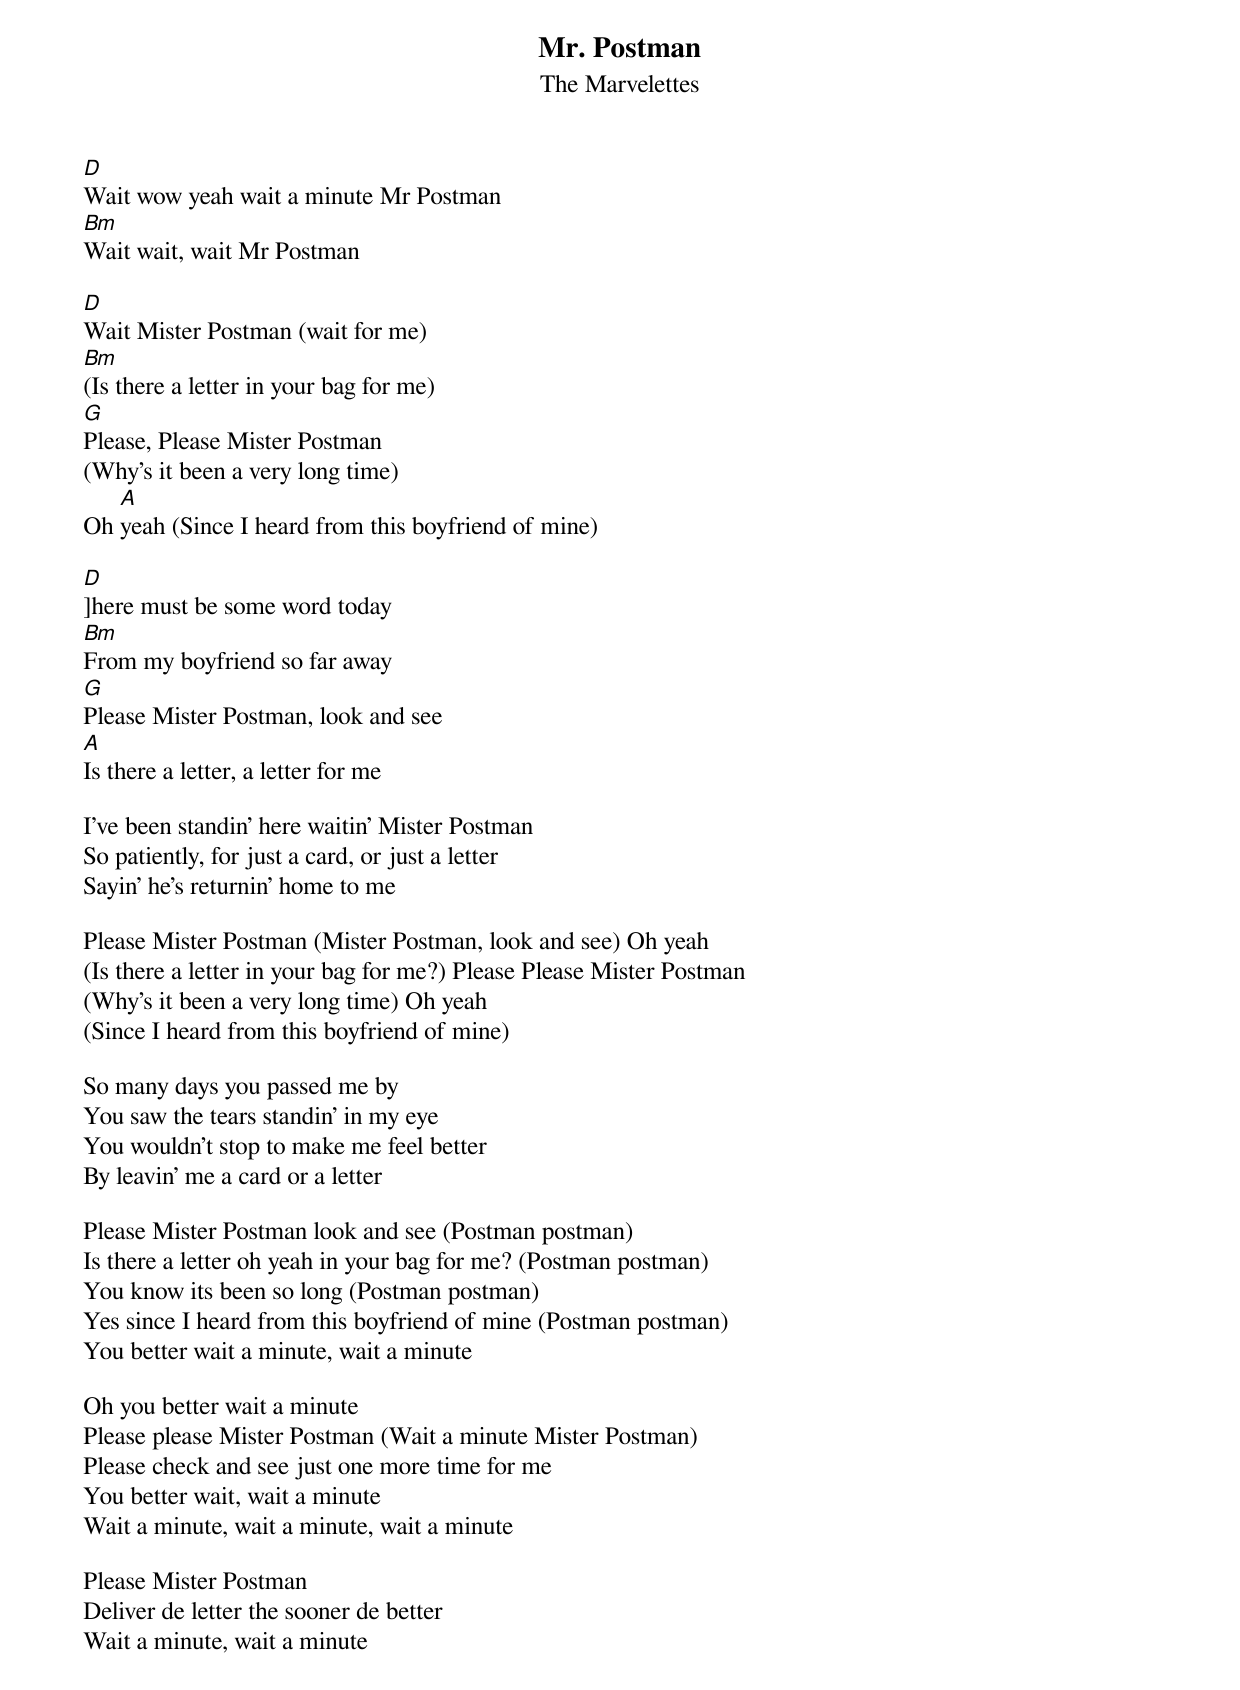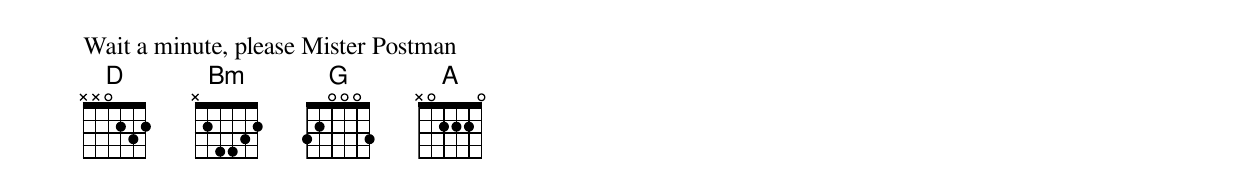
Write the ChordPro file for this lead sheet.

{title:Mr. Postman}
{subtitle:The Marvelettes}
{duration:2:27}
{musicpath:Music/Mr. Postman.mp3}
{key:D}

[D]Wait wow yeah wait a minute Mr Postman
[Bm]Wait wait, wait Mr Postman

[D]Wait Mister Postman (wait for me)
[Bm](Is there a letter in your bag for me)
[G]Please, Please Mister Postman
(Why's it been a very long time)
Oh [A]yeah (Since I heard from this boyfriend of mine)

[D]]here must be some word today
[Bm]From my boyfriend so far away
[G]Please Mister Postman, look and see
[A]Is there a letter, a letter for me

I've been standin' here waitin' Mister Postman
So patiently, for just a card, or just a letter
Sayin' he's returnin' home to me

Please Mister Postman (Mister Postman, look and see) Oh yeah
(Is there a letter in your bag for me?) Please Please Mister Postman
(Why's it been a very long time) Oh yeah
(Since I heard from this boyfriend of mine)

So many days you passed me by
You saw the tears standin' in my eye
You wouldn't stop to make me feel better
By leavin' me a card or a letter

Please Mister Postman look and see (Postman postman)
Is there a letter oh yeah in your bag for me? (Postman postman)
You know its been so long (Postman postman)
Yes since I heard from this boyfriend of mine (Postman postman)
You better wait a minute, wait a minute

Oh you better wait a minute
Please please Mister Postman (Wait a minute Mister Postman)
Please check and see just one more time for me
You better wait, wait a minute
Wait a minute, wait a minute, wait a minute

Please Mister Postman
Deliver de letter the sooner de better
Wait a minute, wait a minute
Wait a minute, please Mister Postman
